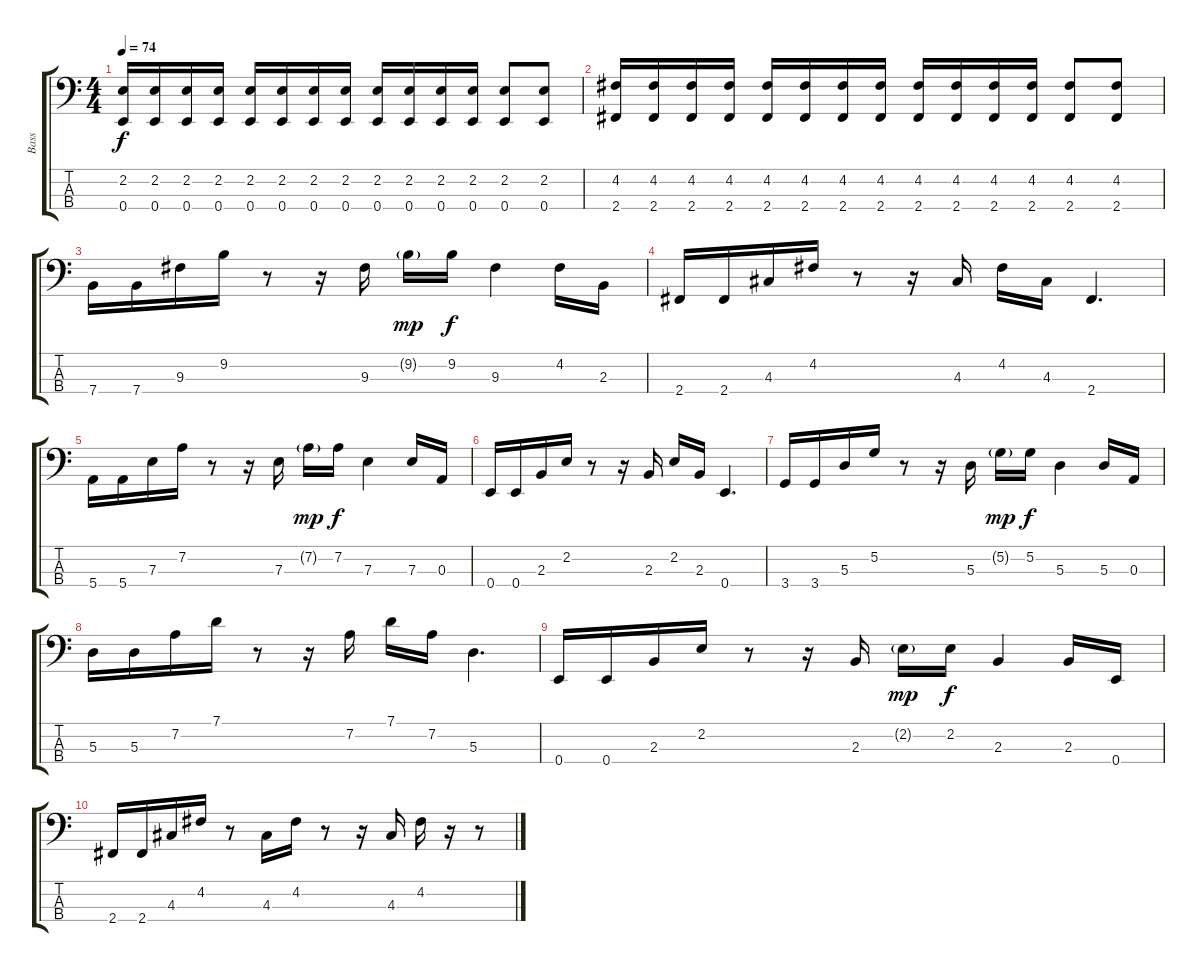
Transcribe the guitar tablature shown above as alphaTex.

\track ("Bass" "Bass") {instrument electricbasspick}
\staff {score tabs}
\tuning (G2 D2 A1 E1) {hide}
\ts (4 4)
\tempo 74
\clef f4
\ks c
(2.2 0.4).16{dy f} (2.2 0.4).16 (2.2 0.4).16 (2.2 0.4).16 (2.2 0.4).16 (2.2 0.4).16 (2.2 0.4).16 (2.2 0.4).16 (2.2 0.4).16 (2.2 0.4).16 (2.2 0.4).16 (2.2 0.4).16 (2.2 0.4).8 (2.2 0.4).8 |
(4.2 2.4).16 (4.2 2.4).16 (4.2 2.4).16 (4.2 2.4).16 (4.2 2.4).16 (4.2 2.4).16 (4.2 2.4).16 (4.2 2.4).16 (4.2 2.4).16 (4.2 2.4).16 (4.2 2.4).16 (4.2 2.4).16 (4.2 2.4).8 (4.2 2.4).8 |
7.4.16{volume 8} 7.4.16 9.3.16 9.2.16 r.8 r.16 9.3.16 9.2{g}.16{dy mp} 9.2.16{dy f} 9.3.4 4.2.16 2.3.16 |
2.4.16 2.4.16 4.3.16 4.2.16 r.8 r.16 4.3.16 4.2.16 4.3.16 2.4.4{d} |
5.4.16 5.4.16 7.3.16 7.2.16 r.8 r.16 7.3.16 7.2{g}.16{dy mp} 7.2.16{dy f} 7.3.4 7.3.16 0.3.16 |
0.4.16 0.4.16 2.3.16 2.2.16 r.8 r.16 2.3.16 2.2.16 2.3.16 0.4.4{d} |
3.4.16{volume 0} 3.4.16 5.3.16 5.2.16 r.8 r.16 5.3.16 5.2{g}.16{dy mp} 5.2.16{dy f} 5.3.4 5.3.16 0.3.16 |
5.3.16 5.3.16 7.2.16 7.1.16 r.8 r.16 7.2.16 7.1.16 7.2.16 5.3.4{d} |
0.4.16 0.4.16 2.3.16 2.2.16 r.8 r.16 2.3.16 2.2{g}.16{dy mp} 2.2.16{dy f} 2.3.4 2.3.16 0.4.16 |
2.4.16 2.4.16 4.3.16 4.2.16 r.8 4.3.16 4.2.16 r.8 r.16 4.3.16 4.2.16 r.16 r.8
